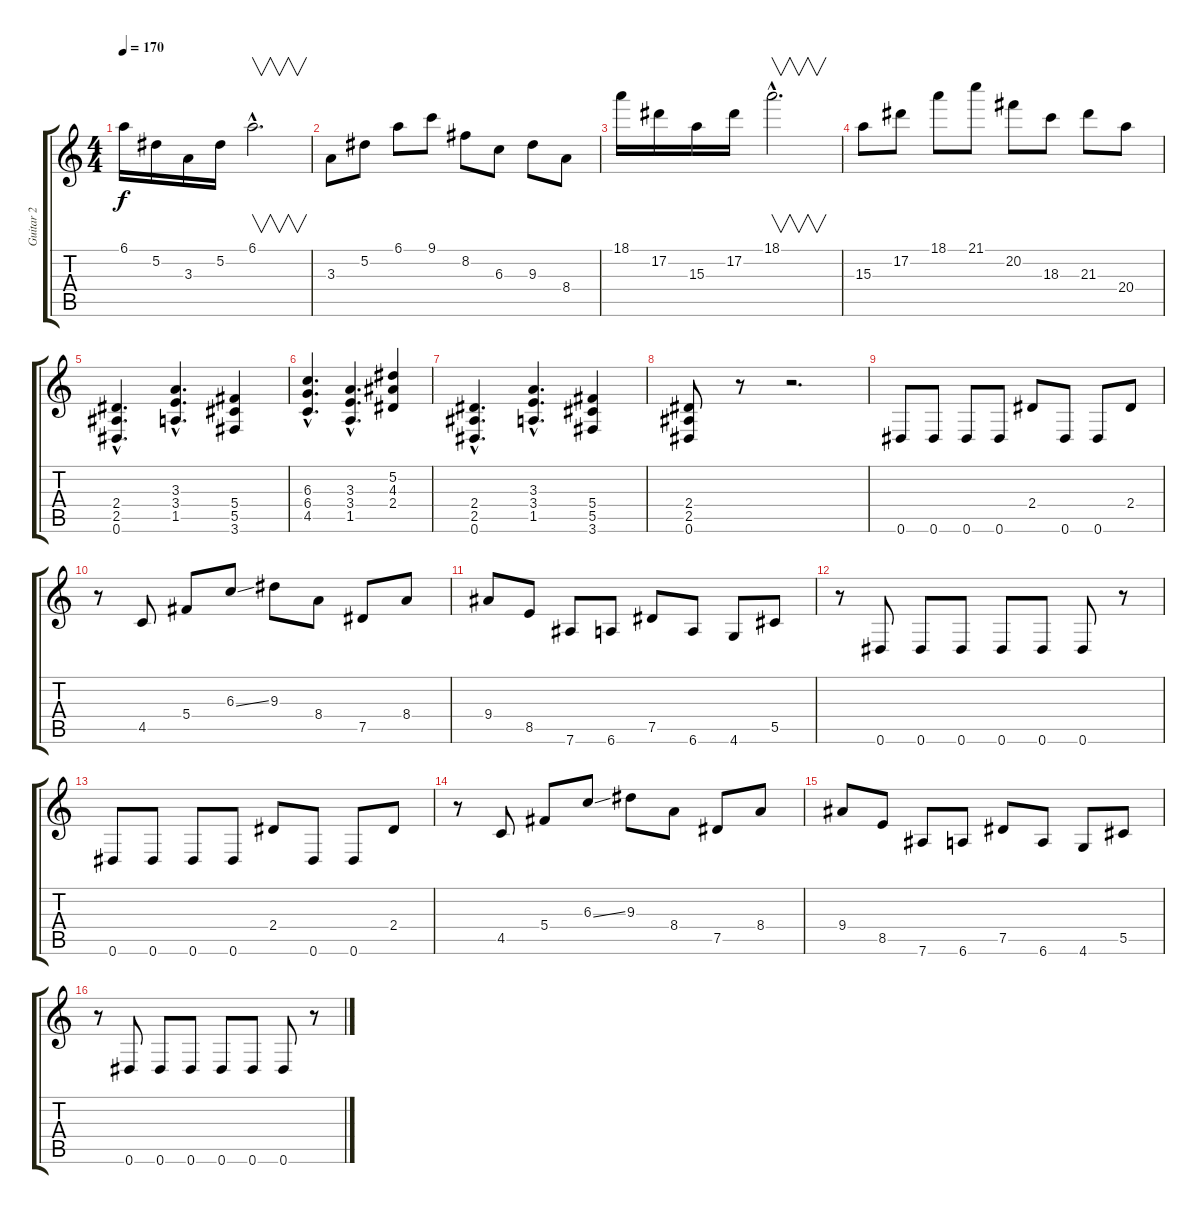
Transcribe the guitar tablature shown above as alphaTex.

\track ("Guitar 2" "Guitar 2") {instrument distortionguitar}
\staff {score tabs}
\tuning (Eb4 Bb3 Gb3 Db3 Ab2 Eb2) {hide}
\ts (4 4)
\tempo 170
\clef g2
\ks c
6.1.16{dy f} 5.2.16 3.3.16 5.2.16 6.1{hac}.2{v d} |
3.3.8 5.2.8 6.1.8 9.1.8 8.2.8 6.3.8 9.3.8 8.4.8 |
18.1.16 17.2.16 15.3.16 17.2.16 18.1{hac}.2{v d} |
15.3.8 17.2.8 18.1.8 21.1.8 20.2.8 18.3.8 21.3.8 20.4.8 |
(2.4{hac} 2.5{hac} 0.6{hac}).4{d} (3.3{hac} 3.4{hac} 1.5{hac}).4{d} (5.4 5.5 3.6).4 |
(6.3{hac} 6.4{hac} 4.5{hac}).4{d} (3.3{hac} 3.4{hac} 1.5{hac}).4{d} (5.2 4.3 2.4).4 |
(2.4{hac} 2.5{hac} 0.6{hac}).4{d} (3.3{hac} 3.4{hac} 1.5{hac}).4{d} (5.4 5.5 3.6).4 |
(2.4 2.5 0.6).8 r.8 r.2{d} |
0.6.8 0.6.8 0.6.8 0.6.8 2.4.8 0.6.8 0.6.8 2.4.8 |
r.8 4.5.8 5.4.8 6.3{ss}.8 9.3.8 8.4.8 7.5.8 8.4.8 |
9.4.8 8.5.8 7.6.8 6.6.8 7.5.8 6.6.8 4.6.8 5.5.8 |
r.8 0.6.8 0.6.8 0.6.8 0.6.8 0.6.8 0.6.8 r.8 |
0.6.8 0.6.8 0.6.8 0.6.8 2.4.8 0.6.8 0.6.8 2.4.8 |
r.8 4.5.8 5.4.8 6.3{ss}.8 9.3.8 8.4.8 7.5.8 8.4.8 |
9.4.8 8.5.8 7.6.8 6.6.8 7.5.8 6.6.8 4.6.8 5.5.8 |
r.8 0.6.8 0.6.8 0.6.8 0.6.8 0.6.8 0.6.8 r.8
